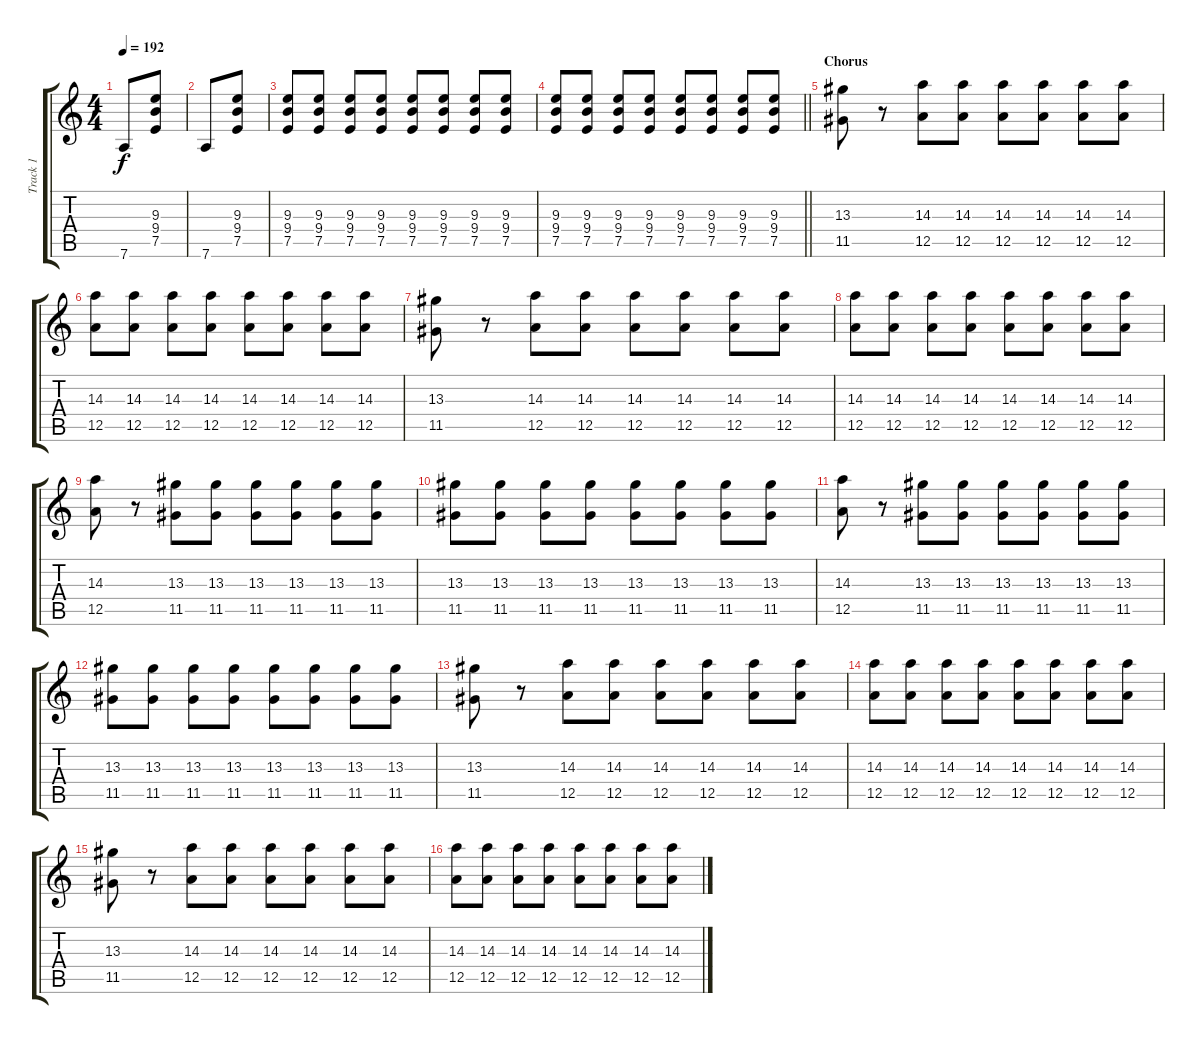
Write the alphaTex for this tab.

\track ("Track 1" "Track 1") {instrument electricguitarclean}
\staff {score tabs}
\tuning (E4 B3 G3 D3 A2 D2) {hide}
\ts (4 4)
\tempo 192
\clef g2
\ks c
7.6.8{dy f} (9.3 9.4 7.5).8 |
7.6.8 (9.3 9.4 7.5).8 |
(9.3 9.4 7.5).8 (9.3 9.4 7.5).8 (9.3 9.4 7.5).8 (9.3 9.4 7.5).8 (9.3 9.4 7.5).8 (9.3 9.4 7.5).8 (9.3 9.4 7.5).8 (9.3 9.4 7.5).8 |
\barLineRight lightlight
(9.3 9.4 7.5).8 (9.3 9.4 7.5).8 (9.3 9.4 7.5).8 (9.3 9.4 7.5).8 (9.3 9.4 7.5).8 (9.3 9.4 7.5).8 (9.3 9.4 7.5).8 (9.3 9.4 7.5).8 |
\section ("" "Chorus")
(13.3 11.5).8 r.8 (14.3 12.5).8 (14.3 12.5).8 (14.3 12.5).8 (14.3 12.5).8 (14.3 12.5).8 (14.3 12.5).8 |
(14.3 12.5).8 (14.3 12.5).8 (14.3 12.5).8 (14.3 12.5).8 (14.3 12.5).8 (14.3 12.5).8 (14.3 12.5).8 (14.3 12.5).8 |
(13.3 11.5).8 r.8 (14.3 12.5).8 (14.3 12.5).8 (14.3 12.5).8 (14.3 12.5).8 (14.3 12.5).8 (14.3 12.5).8 |
(14.3 12.5).8 (14.3 12.5).8 (14.3 12.5).8 (14.3 12.5).8 (14.3 12.5).8 (14.3 12.5).8 (14.3 12.5).8 (14.3 12.5).8 |
(14.3 12.5).8 r.8 (13.3 11.5).8 (13.3 11.5).8 (13.3 11.5).8 (13.3 11.5).8 (13.3 11.5).8 (13.3 11.5).8 |
(13.3 11.5).8 (13.3 11.5).8 (13.3 11.5).8 (13.3 11.5).8 (13.3 11.5).8 (13.3 11.5).8 (13.3 11.5).8 (13.3 11.5).8 |
(14.3 12.5).8 r.8 (13.3 11.5).8 (13.3 11.5).8 (13.3 11.5).8 (13.3 11.5).8 (13.3 11.5).8 (13.3 11.5).8 |
(13.3 11.5).8 (13.3 11.5).8 (13.3 11.5).8 (13.3 11.5).8 (13.3 11.5).8 (13.3 11.5).8 (13.3 11.5).8 (13.3 11.5).8 |
(13.3 11.5).8 r.8 (14.3 12.5).8 (14.3 12.5).8 (14.3 12.5).8 (14.3 12.5).8 (14.3 12.5).8 (14.3 12.5).8 |
(14.3 12.5).8 (14.3 12.5).8 (14.3 12.5).8 (14.3 12.5).8 (14.3 12.5).8 (14.3 12.5).8 (14.3 12.5).8 (14.3 12.5).8 |
(13.3 11.5).8 r.8 (14.3 12.5).8 (14.3 12.5).8 (14.3 12.5).8 (14.3 12.5).8 (14.3 12.5).8 (14.3 12.5).8 |
(14.3 12.5).8 (14.3 12.5).8 (14.3 12.5).8 (14.3 12.5).8 (14.3 12.5).8 (14.3 12.5).8 (14.3 12.5).8 (14.3 12.5).8
